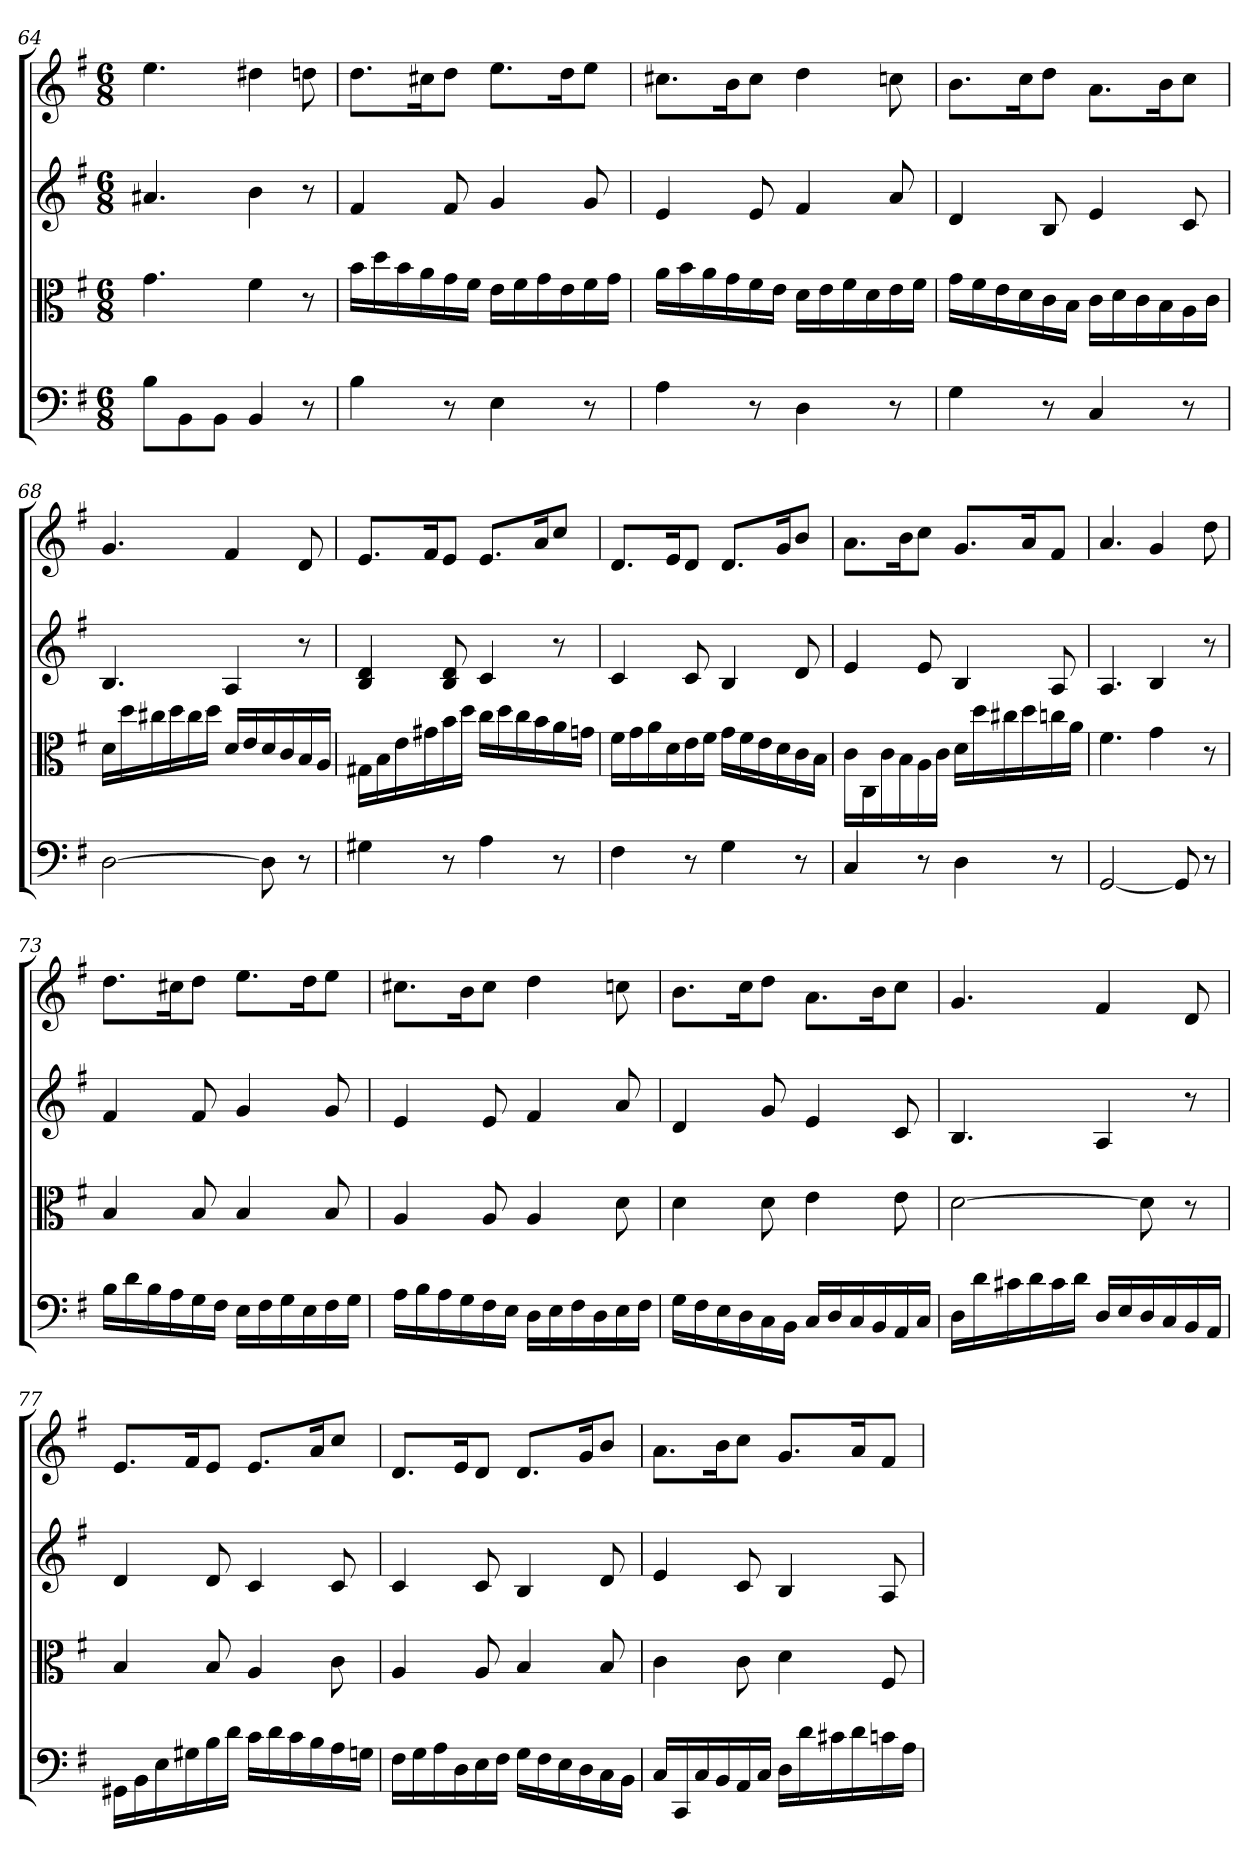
**kern	**kern	**kern	**kern
*part4	*part3	*part2	*part1
*staff4	*staff3	*staff2	*staff1
*clefF4	*clefC3	*	*
*k[f#]	*k[f#]	*k[f#]	*k[f#]
*G:	*G:	*G:	*G:
*M6/8	*M6/8	*M6/8	*M6/8
=64	=64	=64	=64
8B\L	4.g	4.a#X	4.ee
8BB\	.	.	.
8BB\J	.	.	.
4BB	4f#	4b	4dd#X
8r	8r	8r	8ddn
=65	=65	=65	=65
4B	16b\LL	4f#	8.ddL
.	16dd\	.	.
.	16b\	.	.
.	16a\	.	16cc#XK
8r	16g\	8f#	8ddJ
.	16f#\JJ	.	.
4E	16e\LL	4g	8.eeL
.	16f#\	.	.
.	16g\	.	.
.	16e\	.	16ddK
8r	16f#\	8g	8eeJ
.	16g\JJ	.	.
=66	=66	=66	=66
4A	16a\LL	4e	8.cc#XL
.	16b\	.	.
.	16a\	.	.
.	16g\	.	16bK
8r	16f#\	8e	8cc#J
.	16e\JJ	.	.
4D	16d\LL	4f#	4dd
.	16e\	.	.
.	16f#\	.	.
.	16d\	.	.
8r	16e\	8a	8ccn
.	16f#\JJ	.	.
=67	=67	=67	=67
4G	16g\LL	4d	8.bL
.	16f#\	.	.
.	16e\	.	.
.	16d\	.	16ccK
8r	16c\	8B	8ddJ
.	16B\JJ	.	.
4C	16c\LL	4e	8.aL
.	16d\	.	.
.	16c\	.	.
.	16B\	.	16bK
8r	16A\	8c	8ccJ
.	16c\JJ	.	.
=68	=68	=68	=68
[2D	16d\LL	4.B	4.g
.	16dd\	.	.
.	16cc#X\	.	.
.	16dd\	.	.
.	16cc#\	.	.
.	16dd\JJ	.	.
.	16d/LL	4A	4f#
.	16e/	.	.
8D]	16d/	.	.
.	16c/	.	.
8r	16B/	8r	8d
.	16A/JJ	.	.
=69	=69	=69	=69
4G#X	16G#X\LL	4B 4d	8.eL
.	16B\	.	.
.	16e\	.	.
.	16g#X\	.	16f#K
8r	16b\	8B 8d	8eJ
.	16dd\JJ	.	.
4A	16cc\LL	4c	8.eL
.	16dd\	.	.
.	16cc\	.	.
.	16b\	.	16aK
8r	16a\	8r	8ccJ
.	16gn\JJ	.	.
=70	=70	=70	=70
4F#	16f#\LL	4c	8.dL
.	16g\	.	.
.	16a\	.	.
.	16d\	.	16eK
8r	16e\	8c	8dJ
.	16f#\JJ	.	.
4G	16g\LL	4B	8.dL
.	16f#\	.	.
.	16e\	.	.
.	16d\	.	16gK
8r	16c\	8d	8bJ
.	16B\JJ	.	.
=71	=71	=71	=71
4C	16c\LL	4e	8.aL
.	16C\	.	.
.	16c\	.	.
.	16B\	.	16bK
8r	16A\	8e	8ccJ
.	16c\JJ	.	.
4D	16d\LL	4B	8.gL
.	16dd\	.	.
.	16cc#X\	.	.
.	16dd\	.	16aK
8r	16ccn\	8A	8f#J
.	16a\JJ	.	.
=72	=72	=72	=72
[2GG	4.f#	4.A	4.a
.	4g	4B	4g
8GG]	.	.	.
8r	8r	8r	8dd
=73	=73	=73	=73
16B\LL	4B	4f#	8.ddL
16d\	.	.	.
16B\	.	.	.
16A\	.	.	16cc#XK
16G\	8B	8f#	8ddJ
16F#\JJ	.	.	.
16E\LL	4B	4g	8.eeL
16F#\	.	.	.
16G\	.	.	.
16E\	.	.	16ddK
16F#\	8B	8g	8eeJ
16G\JJ	.	.	.
=74	=74	=74	=74
16A\LL	4A	4e	8.cc#XL
16B\	.	.	.
16A\	.	.	.
16G\	.	.	16bK
16F#\	8A	8e	8cc#J
16E\JJ	.	.	.
16D\LL	4A	4f#	4dd
16E\	.	.	.
16F#\	.	.	.
16D\	.	.	.
16E\	8d	8a	8ccn
16F#\JJ	.	.	.
=75	=75	=75	=75
16G\LL	4d	4d	8.bL
16F#\	.	.	.
16E\	.	.	.
16D\	.	.	16ccK
16C\	8d	8g	8ddJ
16BB\JJ	.	.	.
16C/LL	4e	4e	8.aL
16D/	.	.	.
16C/	.	.	.
16BB/	.	.	16bK
16AA/	8e	8c	8ccJ
16C/JJ	.	.	.
=76	=76	=76	=76
16D\LL	[2d	4.B	4.g
16d\	.	.	.
16c#X\	.	.	.
16d\	.	.	.
16c#\	.	.	.
16d\JJ	.	.	.
16D/LL	.	4A	4f#
16E/	.	.	.
16D/	8d]	.	.
16C/	.	.	.
16BB/	8r	8r	8d
16AA/JJ	.	.	.
=77	=77	=77	=77
16GG#X\LL	4B	4d	8.eL
16BB\	.	.	.
16E\	.	.	.
16G#X\	.	.	16f#K
16B\	8B	8d	8eJ
16d\JJ	.	.	.
16c\LL	4A	4c	8.eL
16d\	.	.	.
16c\	.	.	.
16B\	.	.	16aK
16A\	8c	8c	8ccJ
16Gn\JJ	.	.	.
=78	=78	=78	=78
16F#\LL	4A	4c	8.dL
16G\	.	.	.
16A\	.	.	.
16D\	.	.	16eK
16E\	8A	8c	8dJ
16F#\JJ	.	.	.
16G\LL	4B	4B	8.dL
16F#\	.	.	.
16E\	.	.	.
16D\	.	.	16gK
16C\	8B	8d	8bJ
16BB\JJ	.	.	.
=79	=79	=79	=79
16C/LL	4c	4e	8.aL
16CC/	.	.	.
16C/	.	.	.
16BB/	.	.	16bK
16AA/	8c	8c	8ccJ
16C/JJ	.	.	.
16D\LL	4d	4B	8.gL
16d\	.	.	.
16c#X\	.	.	.
16d\	.	.	16aK
16cn\	8F#	8A	8f#J
16A\JJ	.	.	.
=	=	=	=
*-	*-	*-	*-
